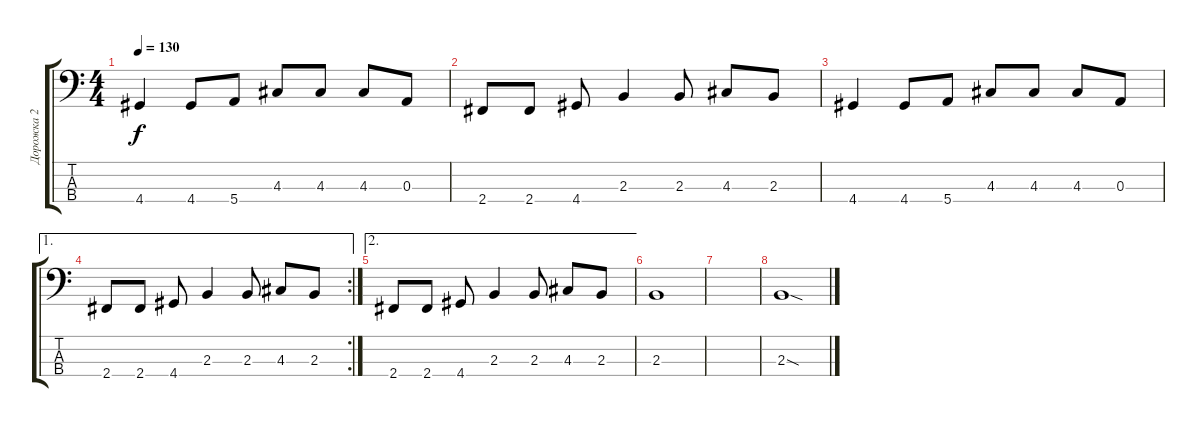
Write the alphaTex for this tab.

\track ("Дорожка 2" "Дорожка 2") {instrument electricbasspick}
\staff {score tabs}
\tuning (G2 D2 A1 E1) {hide}
\ts (4 4)
\tempo 130
\clef f4
\ks c
4.4.4{dy f} 4.4.8 5.4.8 4.3.8 4.3.8 4.3.8 0.3.8 |
2.4.8 2.4.8 4.4.8 2.3.4 2.3.8 4.3.8 2.3.8 |
4.4.4 4.4.8 5.4.8 4.3.8 4.3.8 4.3.8 0.3.8 |
\ae 1
\rc 2
2.4.8 2.4.8 4.4.8 2.3.4 2.3.8 4.3.8 2.3.8 |
\ae 2
2.4.8 2.4.8 4.4.8 2.3.4 2.3.8 4.3.8 2.3.8 |
2.3.1 |
|
2.3{sod}.1
